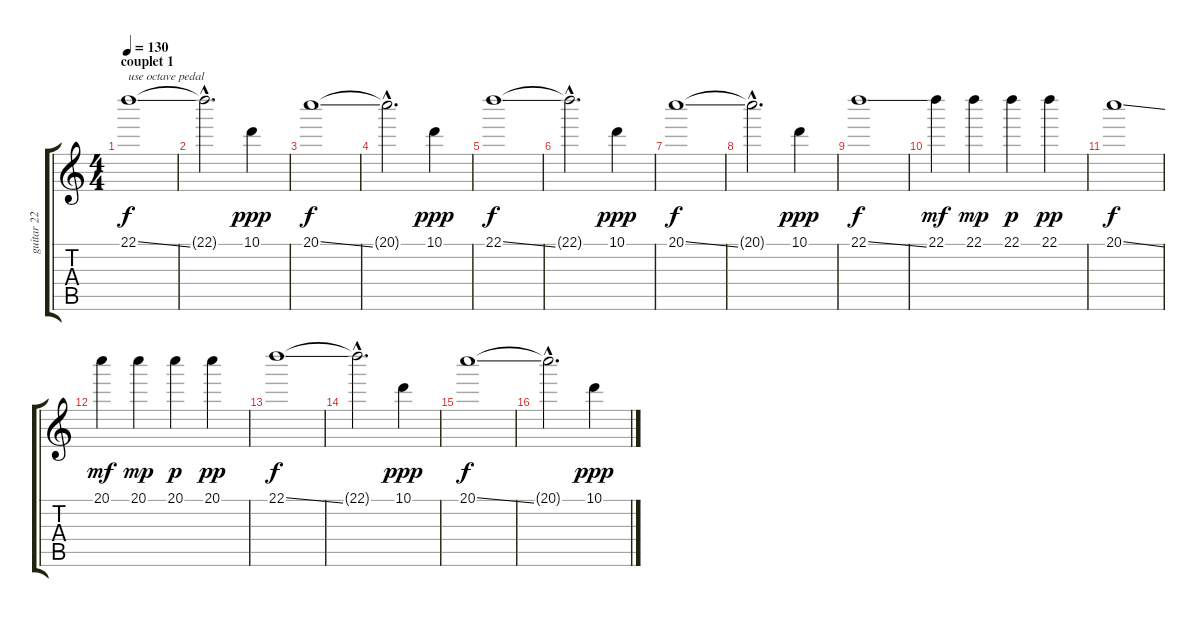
\track ("guitar 22 frets" "guitar 22 ") {instrument overdrivenguitar}
\staff {score tabs}
\tuning (E4 B3 G3 D3 A2 E2) {hide}
\ts (4 4)
\section ("" "couplet 1")
\tempo 130
\clef g2
\ks c
22.1{ss}.1{txt "use octave pedal " dy f balance 8} |
22.1{hac t}.2{d} 10.1.4{dy ppp} |
20.1{ss}.1{dy f} |
20.1{hac t}.2{d} 10.1.4{dy ppp} |
22.1{ss}.1{dy f} |
22.1{hac t}.2{d} 10.1.4{dy ppp} |
20.1{ss}.1{dy f} |
20.1{hac t}.2{d} 10.1.4{dy ppp} |
22.1{ss}.1{dy f} |
22.1.4{dy mf} 22.1.4{dy mp} 22.1.4{dy p} 22.1.4{dy pp} |
20.1{ss}.1{dy f} |
20.1.4{dy mf} 20.1.4{dy mp} 20.1.4{dy p} 20.1.4{dy pp} |
22.1{ss}.1{dy f} |
22.1{hac t}.2{d} 10.1.4{dy ppp} |
20.1{ss}.1{dy f} |
20.1{hac t}.2{d} 10.1.4{dy ppp}
